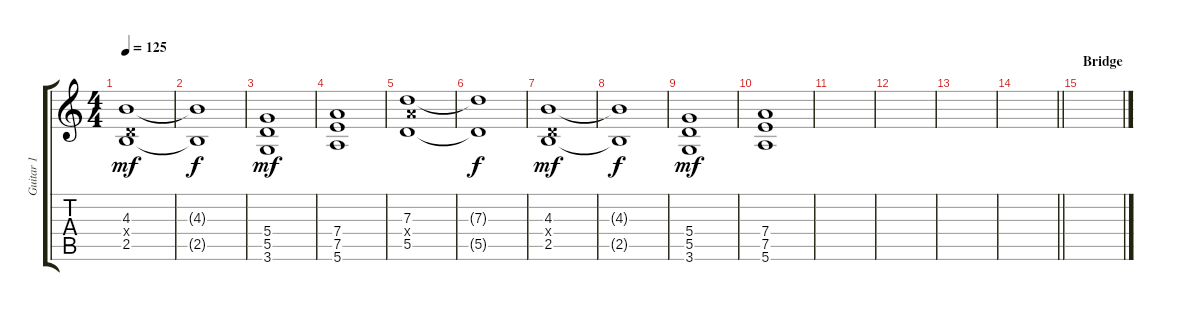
\track ("Guitar 1" "Guitar 1") {instrument distortionguitar}
\staff {score tabs}
\tuning (E4 B3 G3 D3 A2 E2) {hide}
\ts (4 4)
\tempo 125
\clef g2
\ks c
(4.3 0.4{x} 2.5).1{dy mf} |
(4.3{t} 2.5{t}).1{dy f} |
(5.4 5.5 3.6).1{dy mf} |
(7.4 7.5 5.6).1 |
(7.3 7.4{x} 5.5).1 |
(7.3{t} 5.5{t}).1{dy f} |
(4.3 0.4{x} 2.5).1{dy mf} |
(4.3{t} 2.5{t}).1{dy f} |
(5.4 5.5 3.6).1{dy mf} |
(7.4 7.5 5.6).1 |
|
|
|
\barLineRight lightlight
|
\section ("" "Bridge")
